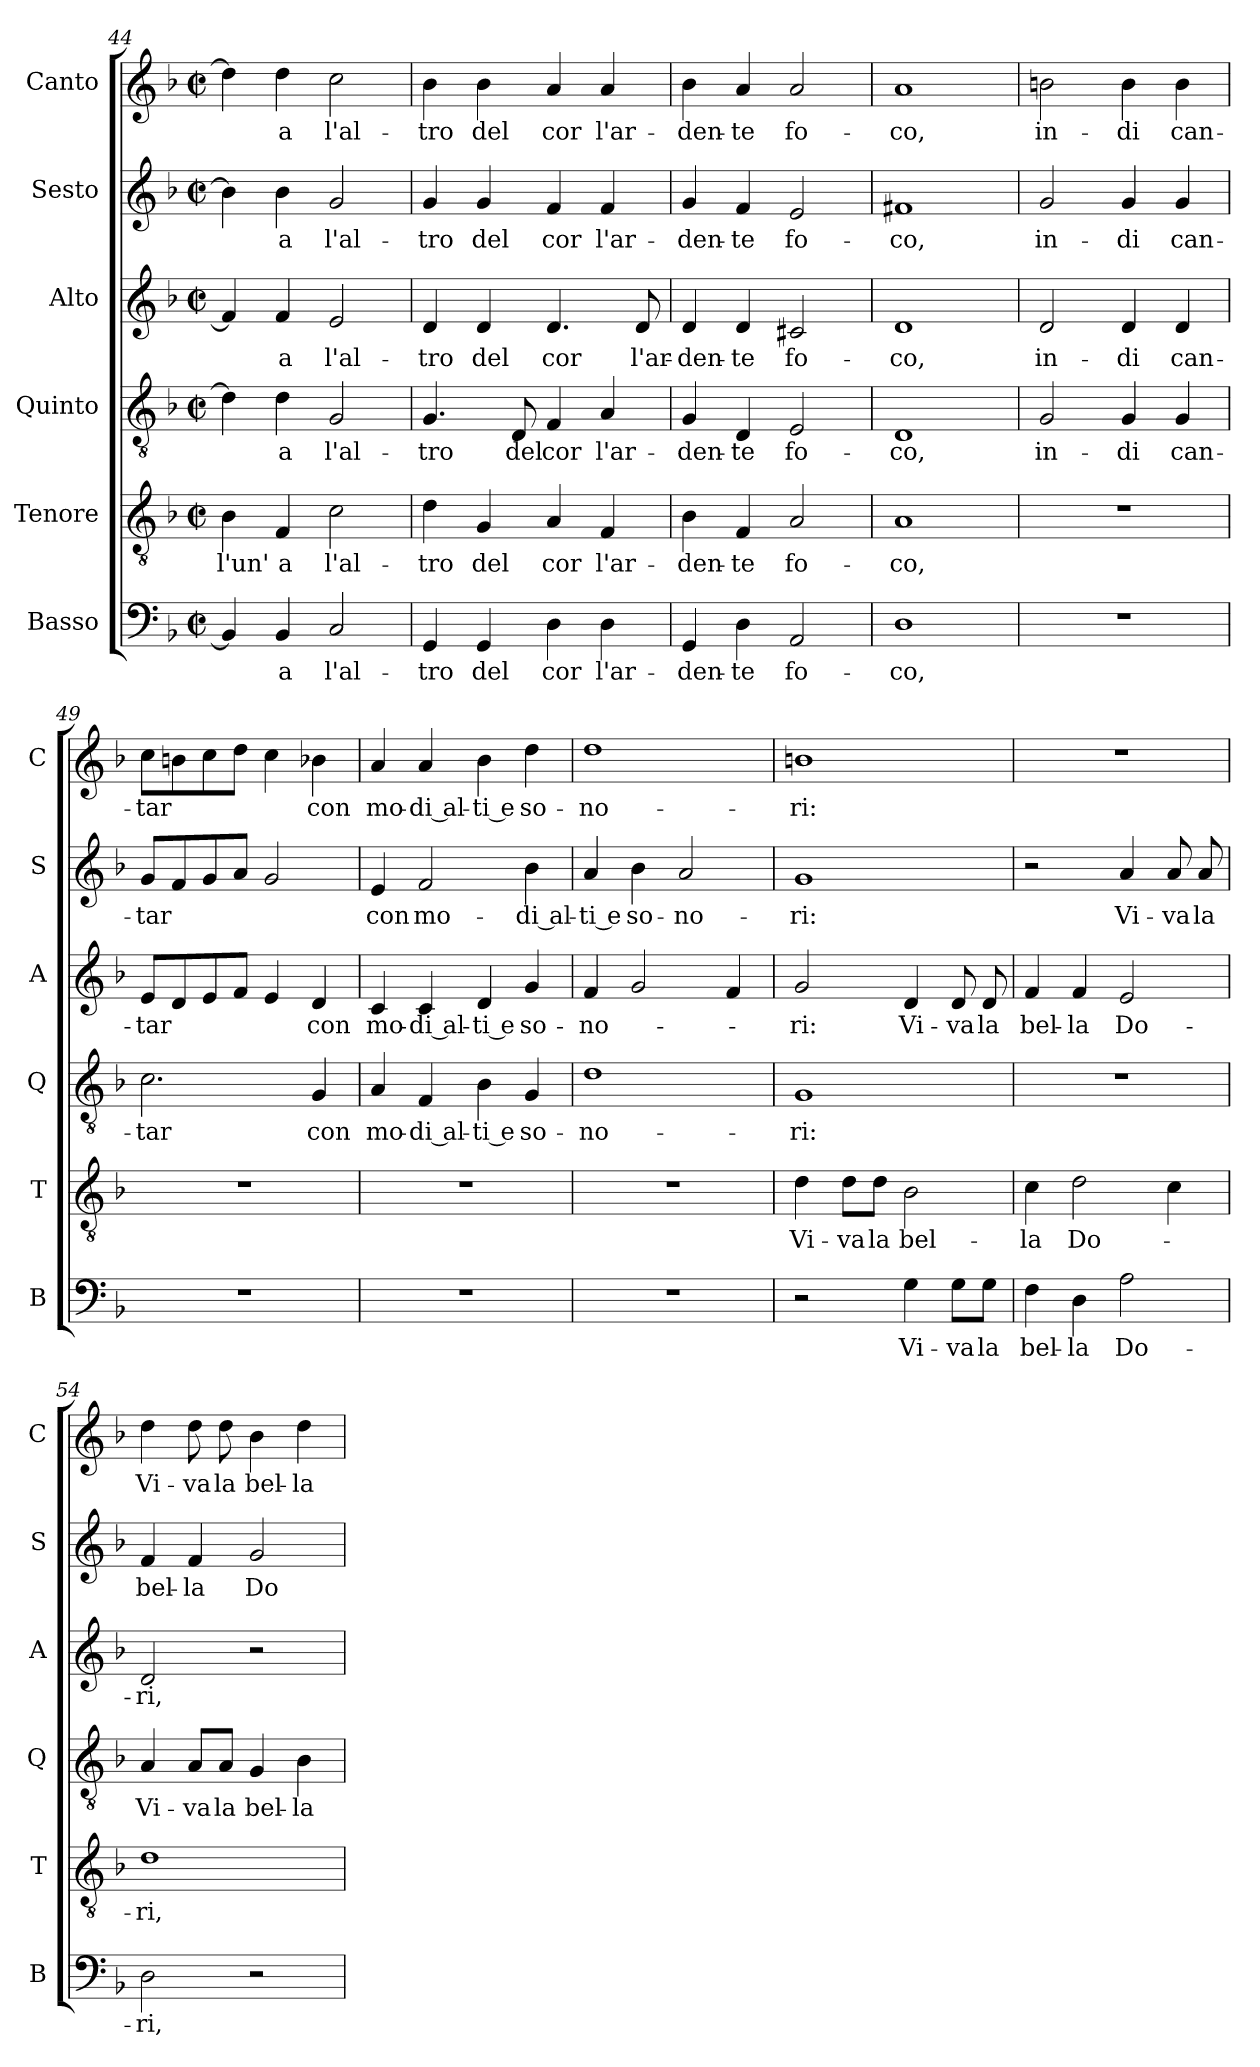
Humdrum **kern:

**kern	**text	**kern	**text	**kern	**text	**kern	**text	**kern	**text	**kern	**text
*part6	*part6	*part5	*part5	*part4	*part4	*part3	*part3	*part2	*part2	*part1	*part1
*staff6	*staff6	*staff5	*staff5	*staff4	*staff4	*staff3	*staff3	*staff2	*staff2	*staff1	*staff1
*I"Basso	*	*I"Tenore	*	*I"Quinto	*	*I"Alto	*	*I"Sesto	*	*I"Canto	*
*I'B	*	*I'T	*	*I'Q	*	*I'A	*	*I'S	*	*I'C	*
*clefF4	*	*clefGv2	*	*clefGv2	*	*clefG2	*	*clefG2	*	*clefG2	*
*k[b-]	*	*k[b-]	*	*k[b-]	*	*k[b-]	*	*k[b-]	*	*k[b-]	*
*F:	*	*F:	*	*F:	*	*F:	*	*F:	*	*F:	*
*M2/2	*	*M2/2	*	*M2/2	*	*M2/2	*	*M2/2	*	*M2/2	*
*met(c|)	*	*met(c|)	*	*met(c|)	*	*met(c|)	*	*met(c|)	*	*met(c|)	*
=44	=44	=44	=44	=44	=44	=44	=44	=44	=44	=44	=44
!	!	!	!LO:LY:b	!	!	!	!	!	!	!	!
4BB-/]	.	4B-\	l'un'	4d\]	.	4f/]	.	4b-\]	.	4dd\]	.
!	!LO:LY:b	!	!LO:LY:b	!	!LO:LY:b	!	!LO:LY:b	!	!LO:LY:b	!	!LO:LY:b
4BB-/	a	4F/	a	4d\	a	4f/	a	4b-\	a	4dd\	a
!	!LO:LY:b	!	!LO:LY:b	!	!LO:LY:b	!	!LO:LY:b	!	!LO:LY:b	!	!LO:LY:b
2C/	l'al-	2c\	l'al-	2G/	l'al-	2e/	l'al-	2g/	l'al-	2cc\	l'al-
=45	=45	=45	=45	=45	=45	=45	=45	=45	=45	=45	=45
!	!LO:LY:b	!	!LO:LY:b	!	!LO:LY:b	!	!LO:LY:b	!	!LO:LY:b	!	!LO:LY:b
4GG/	-tro	4d\	-tro	4.G/	-tro	4d/	-tro	4g/	-tro	4b-\	-tro
!	!LO:LY:b	!	!LO:LY:b	!	!	!	!LO:LY:b	!	!LO:LY:b	!	!LO:LY:b
4GG/	del	4G/	del	.	.	4d/	del	4g/	del	4b-\	del
!	!	!	!	!	!LO:LY:b	!	!	!	!	!	!
.	.	.	.	8D/	del	.	.	.	.	.	.
!	!LO:LY:b	!	!LO:LY:b	!	!LO:LY:b	!	!LO:LY:b	!	!LO:LY:b	!	!LO:LY:b
4D\	cor	4A/	cor	4F/	cor	4.d/	cor	4f/	cor	4a/	cor
!	!LO:LY:b	!	!LO:LY:b	!	!LO:LY:b	!	!	!	!LO:LY:b	!	!LO:LY:b
4D\	l'ar-	4F/	l'ar-	4A/	l'ar-	.	.	4f/	l'ar-	4a/	l'ar-
!	!	!	!	!	!	!	!LO:LY:b	!	!	!	!
.	.	.	.	.	.	8d/	l'ar-	.	.	.	.
=46	=46	=46	=46	=46	=46	=46	=46	=46	=46	=46	=46
!	!LO:LY:b	!	!LO:LY:b	!	!LO:LY:b	!	!LO:LY:b	!	!LO:LY:b	!	!LO:LY:b
4GG/	-den-	4B-\	-den-	4G/	-den-	4d/	-den-	4g/	-den-	4b-\	-den-
!	!LO:LY:b	!	!LO:LY:b	!	!LO:LY:b	!	!LO:LY:b	!	!LO:LY:b	!	!LO:LY:b
4D\	-te	4F/	-te	4D/	-te	4d/	-te	4f/	-te	4a/	-te
!	!LO:LY:b	!	!LO:LY:b	!	!LO:LY:b	!	!LO:LY:b	!	!LO:LY:b	!	!LO:LY:b
2AA/	fo-	2A/	fo-	2E/	fo-	2c#X/	fo-	2e/	fo-	2a/	fo-
=47	=47	=47	=47	=47	=47	=47	=47	=47	=47	=47	=47
!	!LO:LY:b	!	!LO:LY:b	!	!LO:LY:b	!	!LO:LY:b	!	!LO:LY:b	!	!LO:LY:b
1D	-co,	1A	-co,	1D	-co,	1d	-co,	1f#X	-co,	1a	-co,
=48	=48	=48	=48	=48	=48	=48	=48	=48	=48	=48	=48
!	!	!	!	!	!LO:LY:b	!	!LO:LY:b	!	!LO:LY:b	!	!LO:LY:b
1r	.	1r	.	2G/	in-	2d/	in-	2g/	in-	2bn\	in-
!	!	!	!	!	!LO:LY:b	!	!LO:LY:b	!	!LO:LY:b	!	!LO:LY:b
.	.	.	.	4G/	-di	4d/	-di	4g/	-di	4b\	-di
!	!	!	!	!	!LO:LY:b	!	!LO:LY:b	!	!LO:LY:b	!	!LO:LY:b
.	.	.	.	4G/	can-	4d/	can-	4g/	can-	4b\	can-
!!LO:PB:g=z
=49	=49	=49	=49	=49	=49	=49	=49	=49	=49	=49	=49
!	!	!	!	!	!LO:LY:b	!	!LO:LY:b	!	!LO:LY:b	!	!LO:LY:b
1r	.	1r	.	2.c\	-tar	8e/L	-tar	8g/L	-tar	8cc\L	-tar
.	.	.	.	.	.	8d/	.	8f/	.	8bn\	.
.	.	.	.	.	.	8e/	.	8g/	.	8cc\	.
.	.	.	.	.	.	8f/J	.	8a/J	.	8dd\J	.
.	.	.	.	.	.	4e/	.	2g/	.	4cc\	.
!	!	!	!	!	!LO:LY:b	!	!LO:LY:b	!	!	!	!LO:LY:b
.	.	.	.	4G/	con	4d/	con	.	.	4b-X\	con
=50	=50	=50	=50	=50	=50	=50	=50	=50	=50	=50	=50
!	!	!	!	!	!LO:LY:b	!	!LO:LY:b	!	!LO:LY:b	!	!LO:LY:b
1r	.	1r	.	4A/	mo-	4c/	mo-	4e/	con	4a/	mo-
!	!	!	!	!	!LO:LY:b	!	!LO:LY:b	!	!LO:LY:b	!	!LO:LY:b
.	.	.	.	4F/	-di al-	4c/	-di al-	2f/	mo-	4a/	-di al-
!	!	!	!	!	!LO:LY:b	!	!LO:LY:b	!	!	!	!LO:LY:b
.	.	.	.	4B-\	-ti e	4d/	-ti e	.	.	4b-\	-ti e
!	!	!	!	!	!LO:LY:b	!	!LO:LY:b	!	!LO:LY:b	!	!LO:LY:b
.	.	.	.	4G/	so-	4g/	so-	4b-\	-di al-	4dd\	so-
=51	=51	=51	=51	=51	=51	=51	=51	=51	=51	=51	=51
!	!	!	!	!	!LO:LY:b	!	!LO:LY:b	!	!LO:LY:b	!	!LO:LY:b
1r	.	1r	.	1d	-no-	4f/	-no-	4a/	-ti e	1dd	-no-
!	!	!	!	!	!	!	!	!	!LO:LY:b	!	!
.	.	.	.	.	.	2g/	.	4b-\	so-	.	.
!	!	!	!	!	!	!	!	!	!LO:LY:b	!	!
.	.	.	.	.	.	.	.	2a/	-no-	.	.
.	.	.	.	.	.	4f/	.	.	.	.	.
=52	=52	=52	=52	=52	=52	=52	=52	=52	=52	=52	=52
!	!	!	!LO:LY:b	!	!LO:LY:b	!	!LO:LY:b	!	!LO:LY:b	!	!LO:LY:b
2r	.	4d\	Vi-	1G	-ri:	2g/	-ri:	1g	-ri:	1bn	-ri:
!	!	!	!LO:LY:b	!	!	!	!	!	!	!	!
.	.	8d\L	-va	.	.	.	.	.	.	.	.
!	!	!	!LO:LY:b	!	!	!	!	!	!	!	!
.	.	8d\J	la	.	.	.	.	.	.	.	.
!	!LO:LY:b	!	!LO:LY:b	!	!	!	!LO:LY:b	!	!	!	!
4G\	Vi-	2B-\	bel-	.	.	4d/	Vi-	.	.	.	.
!	!LO:LY:b	!	!	!	!	!	!LO:LY:b	!	!	!	!
8G\L	-va	.	.	.	.	8d/	-va	.	.	.	.
!	!LO:LY:b	!	!	!	!	!	!LO:LY:b	!	!	!	!
8G\J	la	.	.	.	.	8d/	la	.	.	.	.
=53	=53	=53	=53	=53	=53	=53	=53	=53	=53	=53	=53
!	!LO:LY:b	!	!LO:LY:b	!	!	!	!LO:LY:b	!	!	!	!
4F\	bel-	4c\	-la	1r	.	4f/	bel-	2r	.	1r	.
!	!LO:LY:b	!	!LO:LY:b	!	!	!	!LO:LY:b	!	!	!	!
4D\	-la	2d\	Do-	.	.	4f/	-la	.	.	.	.
!	!LO:LY:b	!	!	!	!	!	!LO:LY:b	!	!LO:LY:b	!	!
2A\	Do-	.	.	.	.	2e/	Do-	4a/	Vi-	.	.
!	!	!	!	!	!	!	!	!	!LO:LY:b	!	!
.	.	4c\	.	.	.	.	.	8a/	-va	.	.
!	!	!	!	!	!	!	!	!	!LO:LY:b	!	!
.	.	.	.	.	.	.	.	8a/	la	.	.
!!LO:LB:g=z
=54	=54	=54	=54	=54	=54	=54	=54	=54	=54	=54	=54
!	!LO:LY:b	!	!LO:LY:b	!	!LO:LY:b	!	!LO:LY:b	!	!LO:LY:b	!	!LO:LY:b
2D\	-ri,	1d	-ri,	4A/	Vi-	2d/	-ri,	4f/	bel-	4dd\	Vi-
!	!	!	!	!	!LO:LY:b	!	!	!	!LO:LY:b	!	!LO:LY:b
.	.	.	.	8A/L	-va	.	.	4f/	-la	8dd\	-va
!	!	!	!	!	!LO:LY:b	!	!	!	!	!	!LO:LY:b
.	.	.	.	8A/J	la	.	.	.	.	8dd\	la
!	!	!	!	!	!LO:LY:b	!	!	!	!LO:LY:b	!	!LO:LY:b
2r	.	.	.	4G/	bel-	2r	.	2g/	Do-	4b-\	bel-
!	!	!	!	!	!LO:LY:b	!	!	!	!	!	!LO:LY:b
.	.	.	.	4B-\	-la	.	.	.	.	4dd\	-la
=	=	=	=	=	=	=	=	=	=	=	=
*-	*-	*-	*-	*-	*-	*-	*-	*-	*-	*-	*-
